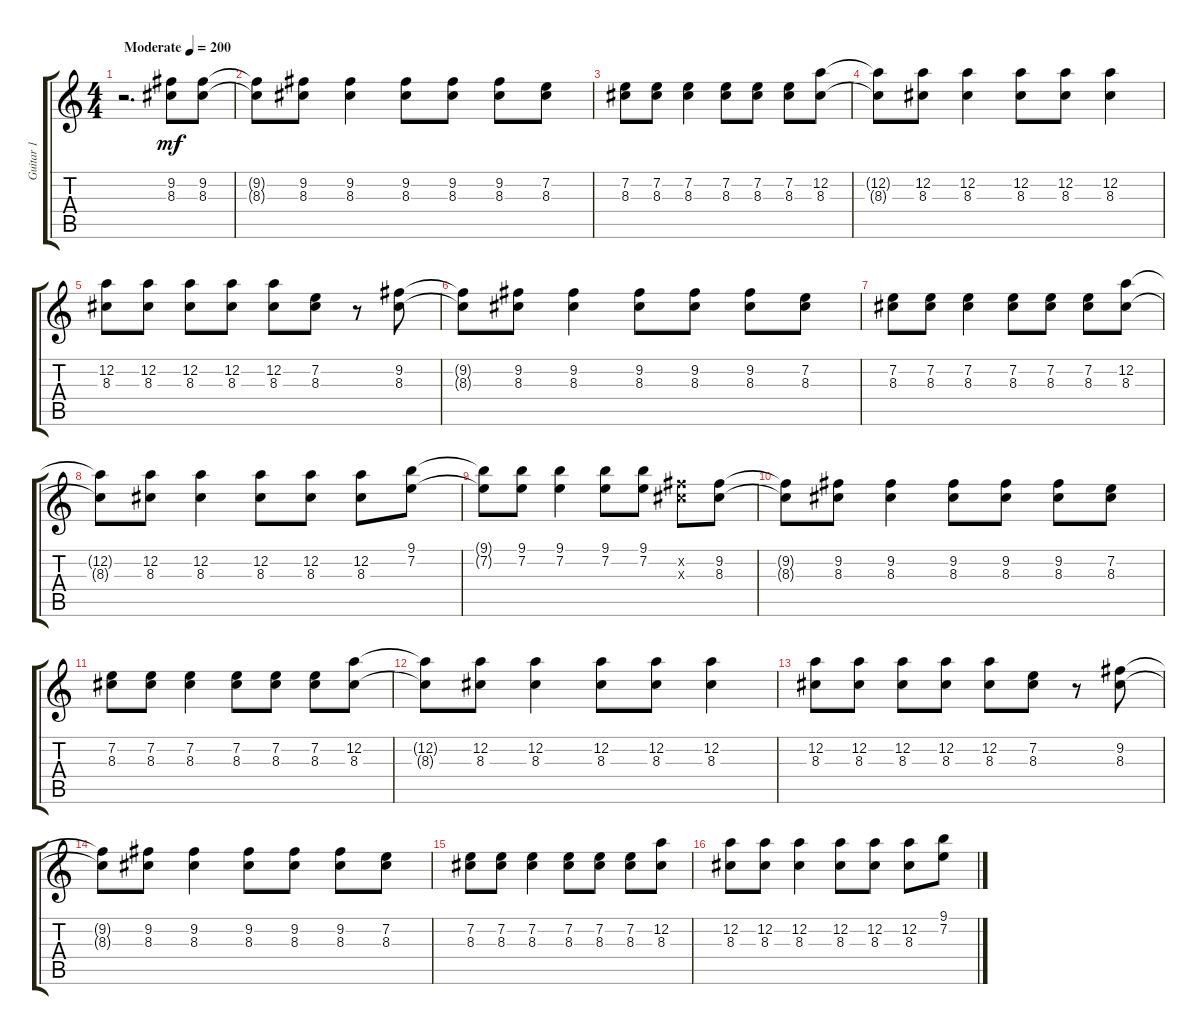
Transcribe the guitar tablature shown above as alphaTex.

\track ("Guitar 1" "Guitar 1") {instrument overdrivenguitar}
\staff {score tabs}
\tuning (D4 A3 F3 C3 G2 D2) {hide}
\ts (4 4)
\tempo (200 "Moderate")
\clef g2
\ks c
r.2{d dy mf instrument overdrivenguitar} (9.2 8.3).8 (9.2 8.3).8 |
(9.2{t} 8.3{t}).8 (9.2 8.3).8 (9.2 8.3).4 (9.2 8.3).8 (9.2 8.3).8 (9.2 8.3).8 (7.2 8.3).8 |
(7.2 8.3).8 (7.2 8.3).8 (7.2 8.3).4 (7.2 8.3).8 (7.2 8.3).8 (7.2 8.3).8 (12.2 8.3).8 |
(12.2{t} 8.3{t}).8 (12.2 8.3).8 (12.2 8.3).4 (12.2 8.3).8 (12.2 8.3).8 (12.2 8.3).4 |
(12.2 8.3).8 (12.2 8.3).8 (12.2 8.3).8 (12.2 8.3).8 (12.2 8.3).8 (7.2 8.3).8 r.8 (9.2 8.3).8 |
(9.2{t} 8.3{t}).8 (9.2 8.3).8 (9.2 8.3).4 (9.2 8.3).8 (9.2 8.3).8 (9.2 8.3).8 (7.2 8.3).8 |
(7.2 8.3).8 (7.2 8.3).8 (7.2 8.3).4 (7.2 8.3).8 (7.2 8.3).8 (7.2 8.3).8 (12.2 8.3).8 |
(12.2{t} 8.3{t}).8 (12.2 8.3).8 (12.2 8.3).4 (12.2 8.3).8 (12.2 8.3).8 (12.2 8.3).8 (9.1 7.2).8 |
(9.1{t} 7.2{t}).8 (9.1 7.2).8 (9.1 7.2).4 (9.1 7.2).8 (9.1 7.2).8 (9.2{x} 8.3{x}).8 (9.2 8.3).8 |
(9.2{t} 8.3{t}).8 (9.2 8.3).8 (9.2 8.3).4 (9.2 8.3).8 (9.2 8.3).8 (9.2 8.3).8 (7.2 8.3).8 |
(7.2 8.3).8 (7.2 8.3).8 (7.2 8.3).4 (7.2 8.3).8 (7.2 8.3).8 (7.2 8.3).8 (12.2 8.3).8 |
(12.2{t} 8.3{t}).8 (12.2 8.3).8 (12.2 8.3).4 (12.2 8.3).8 (12.2 8.3).8 (12.2 8.3).4 |
(12.2 8.3).8 (12.2 8.3).8 (12.2 8.3).8 (12.2 8.3).8 (12.2 8.3).8 (7.2 8.3).8 r.8 (9.2 8.3).8 |
(9.2{t} 8.3{t}).8 (9.2 8.3).8 (9.2 8.3).4 (9.2 8.3).8 (9.2 8.3).8 (9.2 8.3).8 (7.2 8.3).8 |
(7.2 8.3).8 (7.2 8.3).8 (7.2 8.3).4 (7.2 8.3).8 (7.2 8.3).8 (7.2 8.3).8 (12.2 8.3).8 |
(12.2 8.3).8 (12.2 8.3).8 (12.2 8.3).4 (12.2 8.3).8 (12.2 8.3).8 (12.2 8.3).8 (9.1 7.2).8
